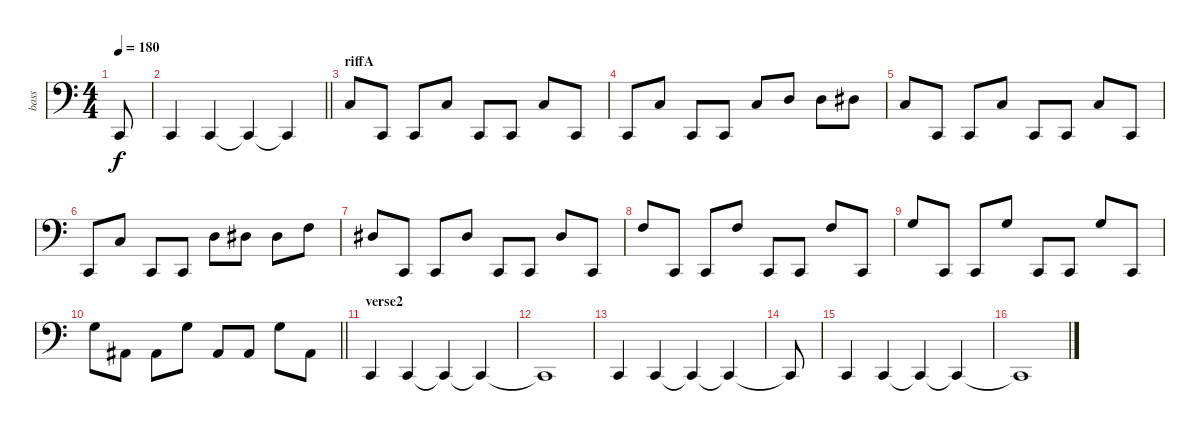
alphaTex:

\track ("bass" "bass") {instrument electricbasspick}
\staff {score}
\tuning (G2 C2 G1 C1) {hide}
\ts (4 4)
\tempo 180
\clef f4
\ks c
0.4{t}.8{dy f} |
\barLineRight lightlight
0.4.4 0.4.4 0.4{t}.4 0.4{t}.4 |
\section ("" "riffA")
5.3.8 0.4.8 0.4.8 5.3.8 0.4.8 0.4.8 5.3.8 0.4.8 |
0.4.8 5.3.8 0.4.8 0.4.8 5.3.8 7.3.8 7.3.8 8.3.8 |
5.3.8 0.4.8 0.4.8 5.3.8 0.4.8 0.4.8 5.3.8 0.4.8 |
0.4.8 5.3.8 0.4.8 0.4.8 7.3.8 8.3.8 8.3.8 5.2.8 |
8.3.8 0.4.8 0.4.8 8.3.8 0.4.8 0.4.8 8.3.8 0.4.8 |
10.3.8 0.4.8 0.4.8 10.3.8 0.4.8 0.4.8 10.3.8 0.4.8 |
12.3.8 0.4.8 0.4.8 12.3.8 0.4.8 0.4.8 12.3.8 0.4.8 |
\barLineRight lightlight
12.3.8 10.4.8 10.4.8 12.3.8 10.4.8 10.4.8 12.3.8 10.4.8 |
\section ("" "verse2")
0.4.4 0.4.4 0.4{t}.4 0.4{t}.4 |
0.4{t}.1 |
0.4.4 0.4.4 0.4{t}.4 0.4{t}.4 |
0.4{t}.8 |
0.4.4 0.4.4 0.4{t}.4 0.4{t}.4 |
0.4{t}.1
